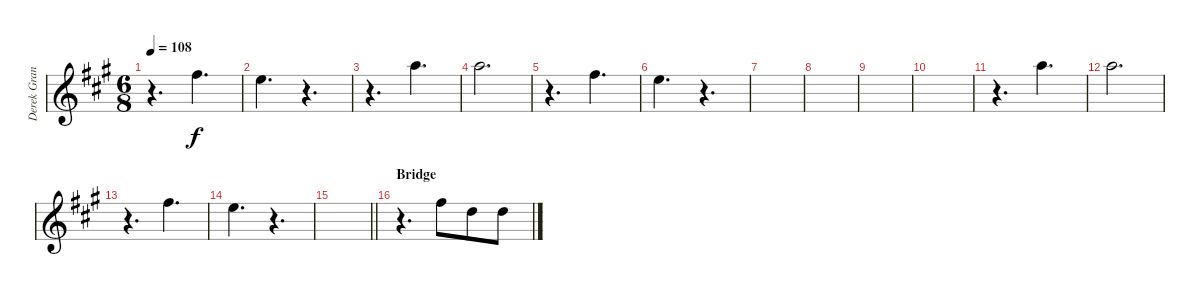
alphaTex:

\track ("Derek Grant - Vocals" "Derek Gran") {instrument overdrivenguitar}
\staff {score}
\tuning (E4 B3 G3 D3 A2 E2) {hide}
\ts (6 8)
\tempo 108
\clef g2
\ks a
r.4{d dy f} 7.2.4{d} |
5.2.4{d} r.4{d} |
r.4{d} 5.1.4{d} |
5.1.2{d} |
r.4{d} 7.2.4{d} |
5.2.4{d} r.4{d} |
|
|
|
|
r.4{d} 5.1.4{d} |
5.1.2{d} |
r.4{d} 7.2.4{d} |
5.2.4{d} r.4{d} |
\barLineRight lightlight
|
\section ("" "Bridge")
r.4{d} 2.1.8 3.2.8 3.2.8
